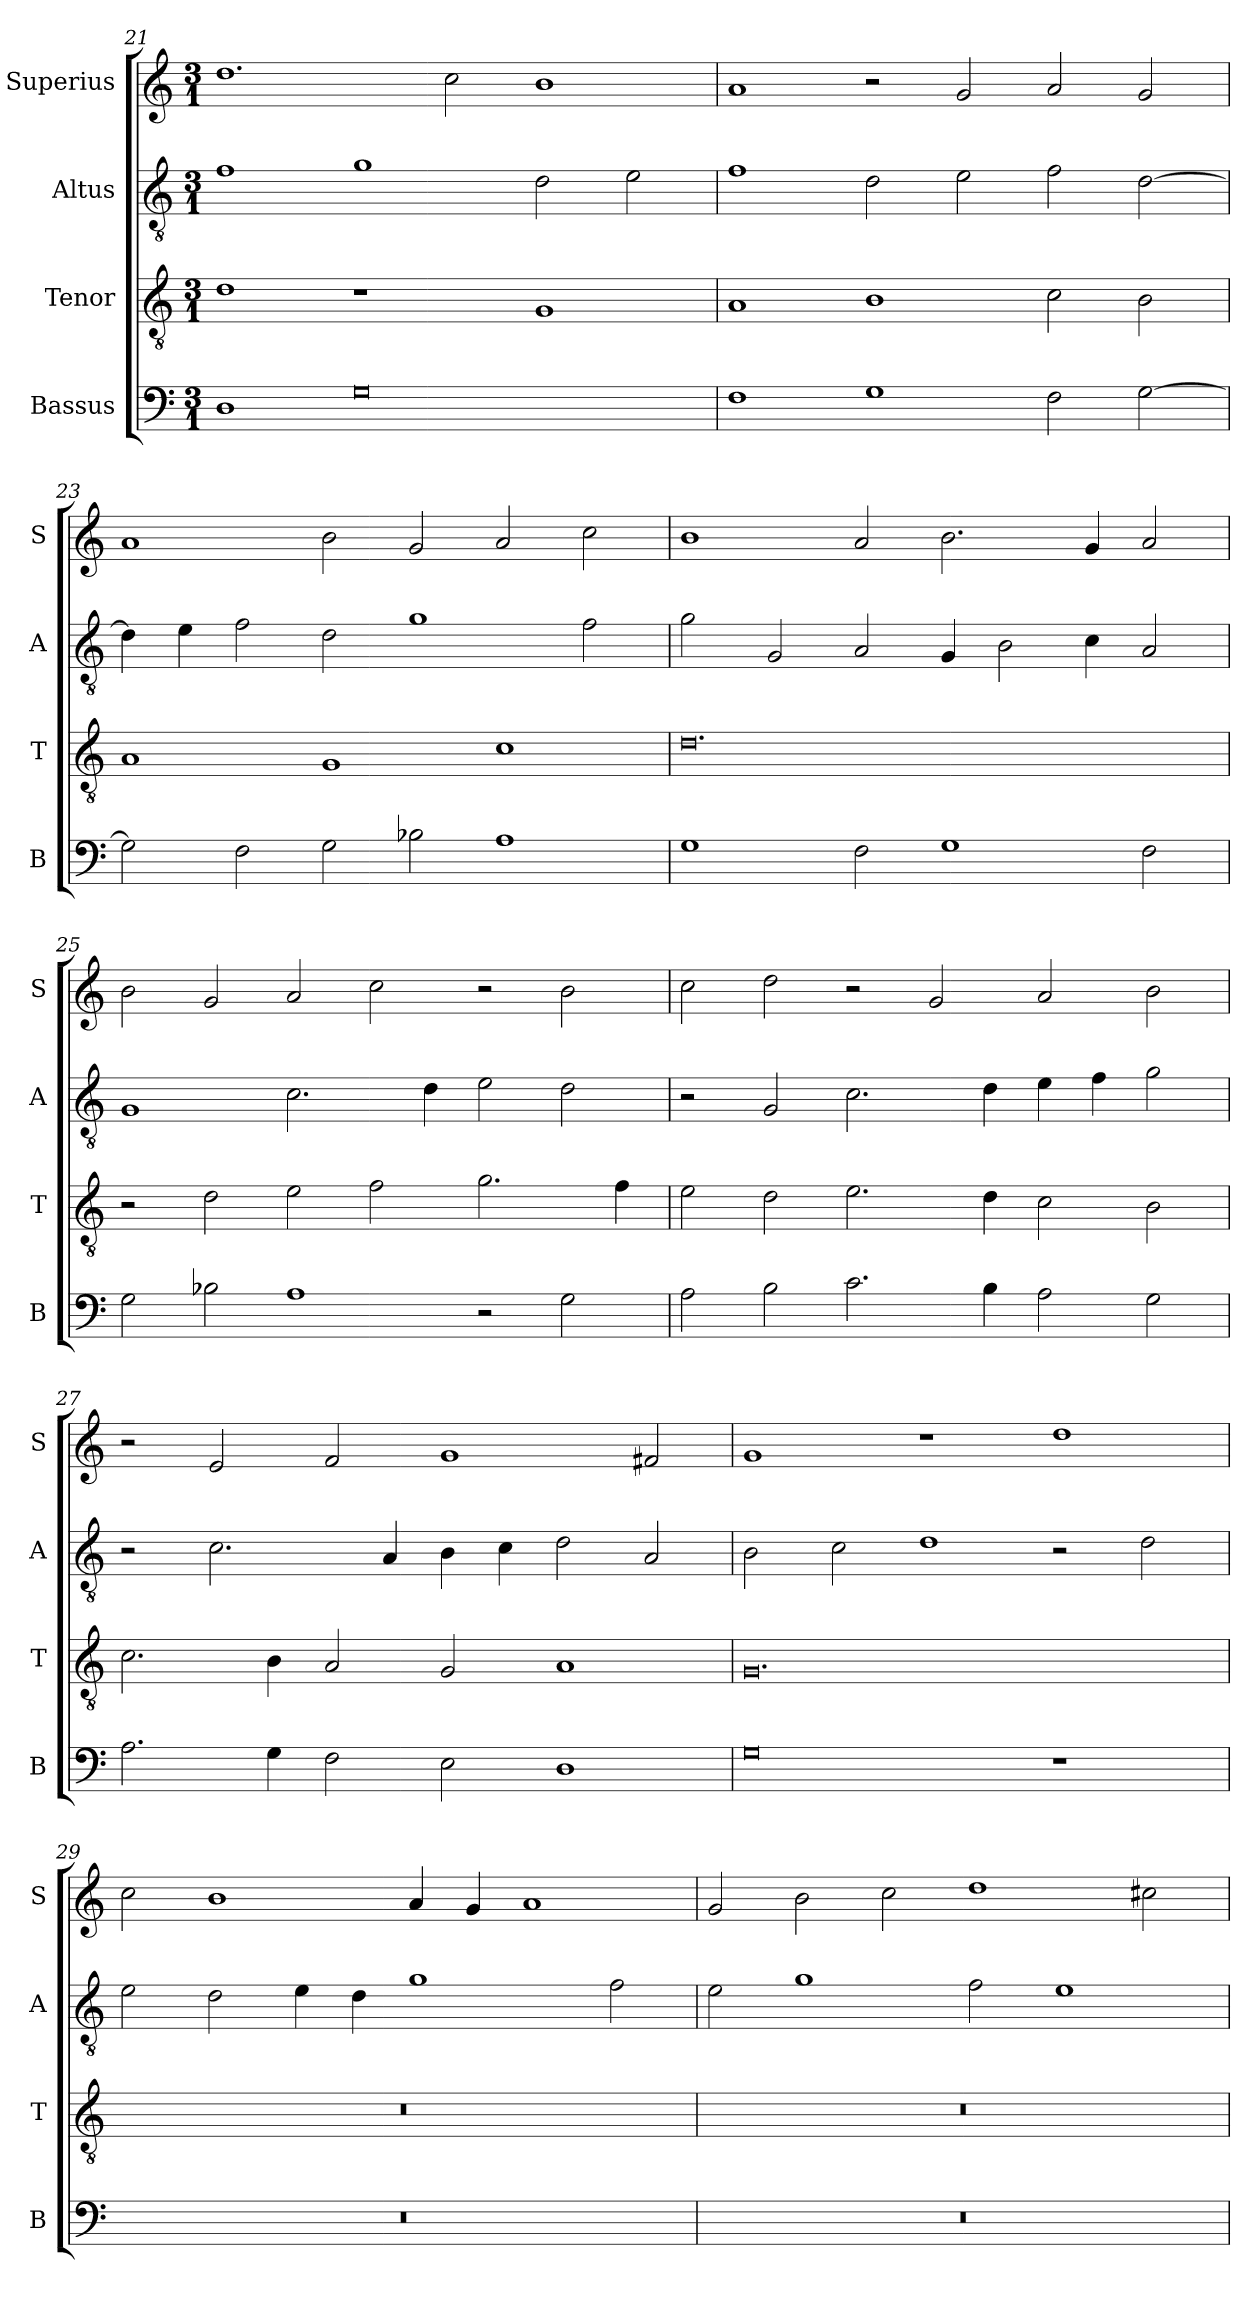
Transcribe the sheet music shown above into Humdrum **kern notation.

**kern	**kern	**kern	**kern
*part4	*part3	*part2	*part1
*staff4	*staff3	*staff2	*staff1
*I"Bassus	*I"Tenor	*I"Altus	*I"Superius
*I'B	*I'T	*I'A	*I'S
*clefF4	*clefGv2	*clefGv2	*clefG2
*k[]	*k[]	*k[]	*k[]
*M3/1	*M3/1	*M3/1	*M3/1
=21	=21	=21	=21
1D	1d	1f	1.dd
0G	1r	1g	.
.	.	.	2cc\
.	1G	2d\	1b
.	.	2e\	.
=22	=22	=22	=22
1F	1A	1f	1a
1G	1B	2d\	2r
.	.	2e\	2g/
2F\	2c\	2f\	2a/
[2G\	2B\	[2d\	2g/
=23	=23	=23	=23
2G\]	1A	4d\]	1a
.	.	4e\	.
2F\	.	2f\	.
2G\	1G	2d\	2b\
2B-X\	.	1g	2g/
1A	1c	.	2a/
.	.	2f\	2cc\
=24	=24	=24	=24
1G	0.d	2g\	1b
.	.	2G/	.
2F\	.	2A/	2a/
1G	.	4G/	2.b\
.	.	2B\	.
.	.	4c\	4g/
2F\	.	2A/	2a/
=25	=25	=25	=25
2G\	2r	1G	2b\
2B-X\	2d\	.	2g/
1A	2e\	2.c\	2a/
.	2f\	.	2cc\
.	.	4d\	.
2r	2.g\	2e\	2r
2G\	.	2d\	2b\
.	4f\	.	.
=26	=26	=26	=26
2A\	2e\	2r	2cc\
2B\	2d\	2G/	2dd\
2.c\	2.e\	2.c\	2r
.	.	.	2g/
4B\	4d\	4d\	.
2A\	2c\	4e\	2a/
.	.	4f\	.
2G\	2B\	2g\	2b\
=27	=27	=27	=27
2.A\	2.c\	2r	2r
.	.	2.c\	2e/
4G\	4B\	.	.
2F\	2A/	.	2f/
.	.	4A/	.
2E\	2G/	4B\	1g
.	.	4c\	.
1D	1A	2d\	.
.	.	2A/	2f#X/
=28	=28	=28	=28
0G	0.G	2B\	1g
.	.	2c\	.
.	.	1d	1r
1r	.	2r	1dd
.	.	2d\	.
=29	=29	=29	=29
0.r	0.r	2e\	2cc\
.	.	2d\	1b
.	.	4e\	.
.	.	4d\	.
.	.	1g	4a/
.	.	.	4g/
.	.	.	1a
.	.	2f\	.
=30	=30	=30	=30
0.r	0.r	2e\	2g/
.	.	1g	2b\
.	.	.	2cc\
.	.	2f\	1dd
.	.	1e	.
.	.	.	2cc#X\
=	=	=	=
*-	*-	*-	*-
